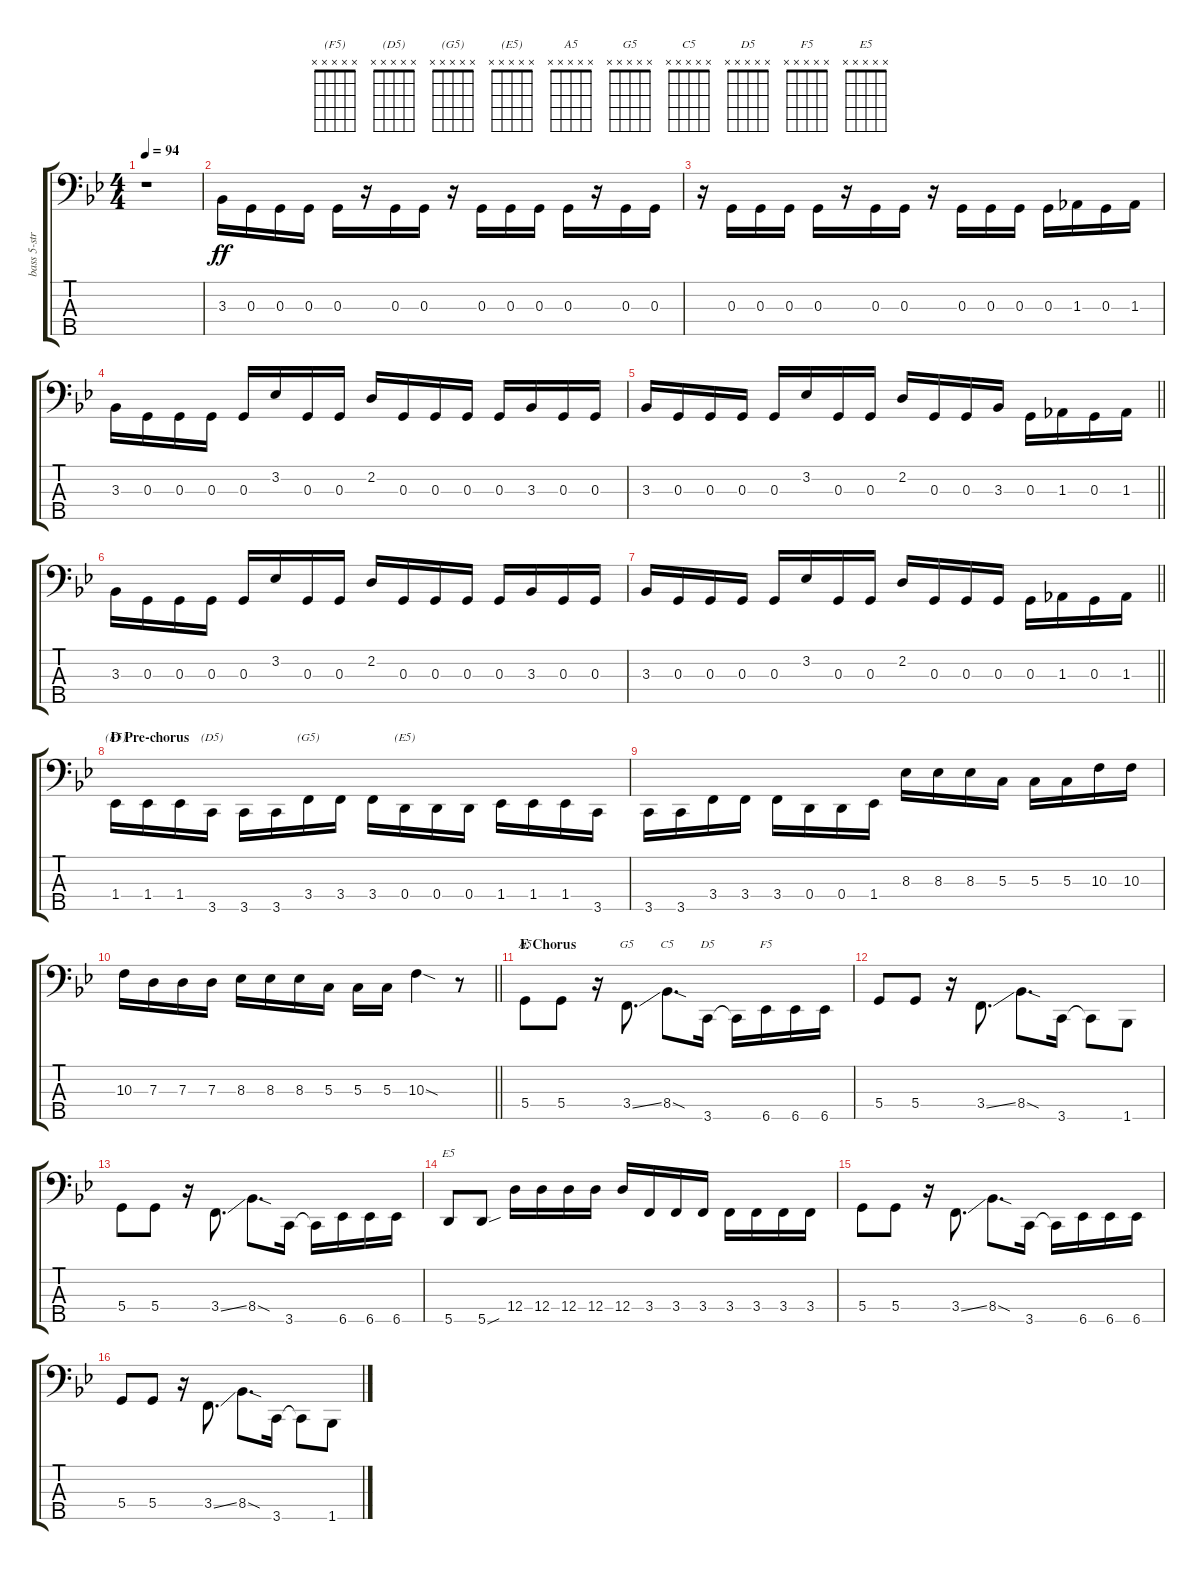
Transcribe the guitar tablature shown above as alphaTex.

\track ("bass 5-string [ADGCF]" "bass 5-str") {instrument electricbassfinger}
\staff {score tabs}
\tuning (F2 C2 G1 D1 A0) {hide}
\chord ("(F5)" x x x x x)
\chord ("(D5)" x x x x x)
\chord ("(G5)" x x x x x)
\chord ("(E5)" x x x x x)
\chord ("A5" x x x x x)
\chord ("G5" x x x x x)
\chord ("C5" x x x x x)
\chord ("D5" x x x x x)
\chord ("F5" x x x x x)
\chord ("E5" x x x x x)
\ts (4 4)
\tempo 94
\clef f4
\ks gminor
r.1{dy ff} |
3.3.16{beam Down} 0.3.16{beam Down} 0.3.16{beam Down} 0.3.16{beam Down} 0.3.16{beam Down} r.16 0.3.16{beam Down} 0.3.16{beam Down} r.16 0.3.16{beam Down} 0.3.16{beam Down} 0.3.16{beam Down} 0.3.16{beam Down} r.16 0.3.16{beam Down} 0.3.16{beam Down} |
r.16 0.3.16{beam Down} 0.3.16{beam Down} 0.3.16{beam Down} 0.3.16{beam Down} r.16 0.3.16{beam Down} 0.3.16{beam Down} r.16 0.3.16{beam Down} 0.3.16{beam Down} 0.3.16{beam Down} 0.3.16{beam Down} 1.3.16{beam Down} 0.3.16{beam Down} 1.3.16{beam Down} |
3.3.16{beam Down} 0.3.16{beam Down} 0.3.16{beam Down} 0.3.16{beam Down} 0.3.16 3.2.16 0.3.16 0.3.16 2.2.16 0.3.16 0.3.16 0.3.16 0.3.16 3.3.16 0.3.16 0.3.16 |
\barLineRight lightlight
3.3.16 0.3.16 0.3.16 0.3.16 0.3.16 3.2.16 0.3.16 0.3.16 2.2.16 0.3.16 0.3.16 3.3.16 0.3.16{beam Down} 1.3.16{beam Down} 0.3.16{beam Down} 1.3.16{beam Down} |
3.3.16{beam Down} 0.3.16{beam Down} 0.3.16{beam Down} 0.3.16{beam Down} 0.3.16 3.2.16 0.3.16 0.3.16 2.2.16 0.3.16 0.3.16 0.3.16 0.3.16 3.3.16 0.3.16 0.3.16 |
\barLineRight lightlight
3.3.16 0.3.16 0.3.16 0.3.16 0.3.16 3.2.16 0.3.16 0.3.16 2.2.16 0.3.16 0.3.16 0.3.16 0.3.16{beam Down} 1.3.16{beam Down} 0.3.16{beam Down} 1.3.16{beam Down} |
\section ("" "D Pre-chorus")
1.4.16{ch "(F5)" beam Down} 1.4.16{beam Down} 1.4.16{beam Down} 3.5.16{ch "(D5)" beam Down} 3.5.16{beam Down} 3.5.16{beam Down} 3.4.16{ch "(G5)" beam Down} 3.4.16{beam Down} 3.4.16{beam Down} 0.4.16{ch "(E5)" beam Down} 0.4.16{beam Down} 0.4.16{beam Down} 1.4.16{beam Down} 1.4.16{beam Down} 1.4.16{beam Down} 3.5.16{beam Down} |
3.5.16{beam Down} 3.5.16{beam Down} 3.4.16{beam Down} 3.4.16{beam Down} 3.4.16{beam Down} 0.4.16{beam Down} 0.4.16{beam Down} 1.4.16{beam Down} 8.3.16{beam Down} 8.3.16{beam Down} 8.3.16{beam Down} 5.3.16{beam Down} 5.3.16{beam Down} 5.3.16{beam Down} 10.3.16{beam Down} 10.3.16{beam Down} |
\barLineRight lightlight
10.3.16{beam Down} 7.3.16{beam Down} 7.3.16{beam Down} 7.3.16{beam Down} 8.3.16{beam Down} 8.3.16{beam Down} 8.3.16{beam Down} 5.3.16{beam Down} 5.3.16{beam Down} 5.3.16{beam Down} 10.3{sod}.4{beam Down} r.8 |
\section ("" "E Chorus")
5.4.8{ch "A5" beam Down} 5.4.8{beam Down} r.16 3.4{ss}.8{d ch "G5" beam Down} 8.4{sod}.8{d ch "C5" beam Down} 3.5.16{ch "D5" beam Down} 3.5{t}.16{beam Down} 6.5.16{ch "F5" beam Down} 6.5.16{beam Down} 6.5.16{beam Down} |
5.4.8 5.4.8 r.16 3.4{ss}.8{d beam Down} 8.4{sod}.8{d beam Down} 3.5.16{beam Down} 3.5{t}.8{beam Down} 1.5.8{beam Down} |
5.4.8{beam Down} 5.4.8{beam Down} r.16 3.4{ss}.8{d beam Down} 8.4{sod}.8{d beam Down} 3.5.16{beam Down} 3.5{t}.16{beam Down} 6.5.16{beam Down} 6.5.16{beam Down} 6.5.16{beam Down} |
5.5.8{ch "E5"} 5.5{sou}.8 12.4.16 12.4.16 12.4.16 12.4.16 12.4.16 3.4.16 3.4.16 3.4.16 3.4.16{beam Down} 3.4.16{beam Down} 3.4.16{beam Down} 3.4.16{beam Down} |
5.4.8{beam Down} 5.4.8{beam Down} r.16 3.4{ss}.8{d beam Down} 8.4{sod}.8{d beam Down} 3.5.16{beam Down} 3.5{t}.16{beam Down} 6.5.16{beam Down} 6.5.16{beam Down} 6.5.16{beam Down} |
5.4.8 5.4.8 r.16 3.4{ss}.8{d beam Down} 8.4{sod}.8{d beam Down} 3.5.16{beam Down} 3.5{t}.8{beam Down} 1.5.8{beam Down}
